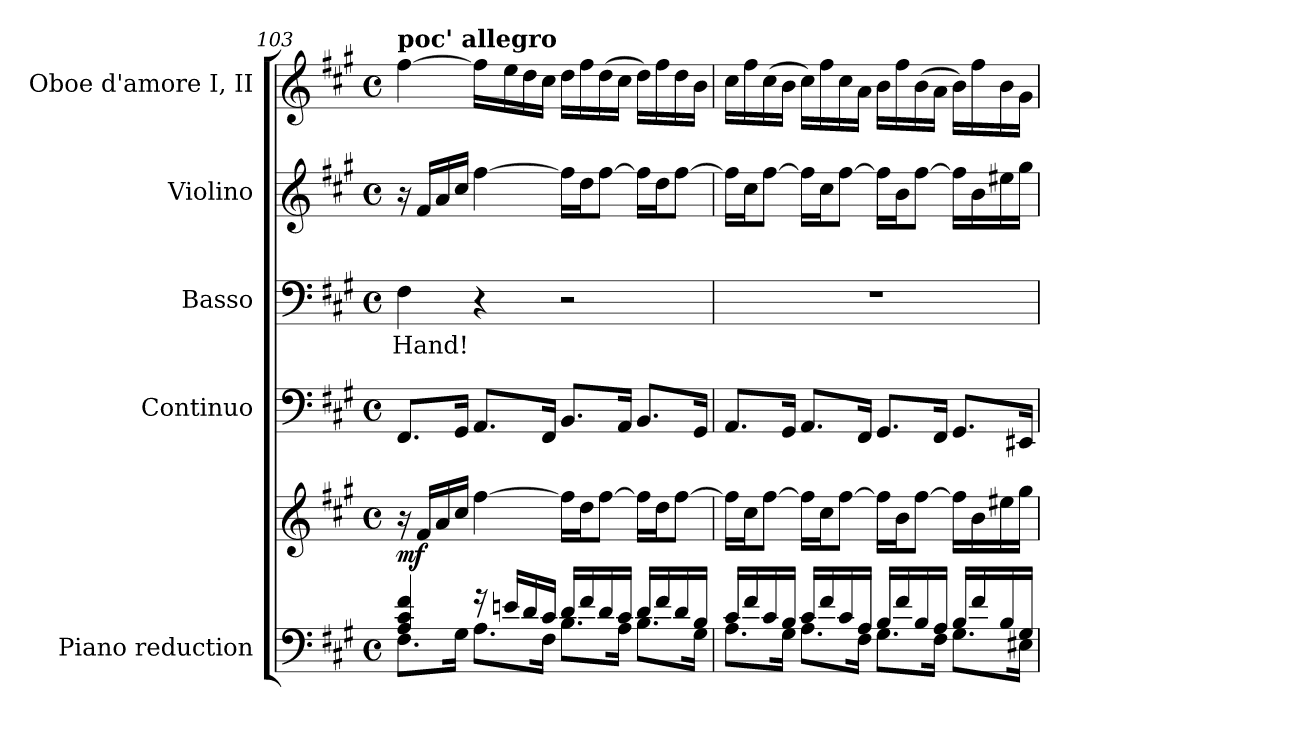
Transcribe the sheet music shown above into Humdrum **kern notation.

**kern	**kern	**dynam	**kern	**dynam	**kern	**text	**kern	**kern
*part5	*part5	*part5	*part4	*part4	*part3	*part3	*part2	*part1
*staff6	*staff5	*staff5/6	*staff4	*staff4	*staff3	*staff3	*staff2	*staff1
*I"Piano reduction	*	*	*I"Continuo	*	*I"Basso	*	*I"Violino	*I"Oboe d'amore I, II
*I'Pno	*	*	*	*	*	*	*I'Vln	*I'Ob
!!LO:LB:g=z
*clefF4	*clefG2	*	*clefF4	*	*clefF4	*	*clefG2	*clefG2
*k[f#c#g#]	*k[f#c#g#]	*	*k[f#c#g#]	*	*k[f#c#g#]	*	*k[f#c#g#]	*k[f#c#g#]
*M4/4	*M4/4	*	*M4/4	*	*M4/4	*	*M4/4	*M4/4
*met(c)	*met(c)	*	*met(c)	*	*met(c)	*	*met(c)	*met(c)
=103	=103	=103	=103	=103	=103	=103	=103	=103
*^	*	*	*	*	*	*	*	*
!	!	!	!	!	!	!	!	!	!LO:TX:a:B:t=poc' allegro
!	!	!	!LO:DY:b	!	!LO:DY:a	!	!LO:LY:b	!	!
4A/ 4c#/ 4f#/	8.F#\L	16r	mf	8.FF#/L	other-dynamics	4F#\	Hand!	16r	[4ff#\
.	.	16f#/LL	.	.	.	.	.	16f#/LL	.
.	.	16a/	.	.	.	.	.	16a/	.
.	16G#\Jk	16cc#/JJ	.	16GG#/Jk	.	.	.	16cc#/JJ	.
16r	8.A\L	[4ff#\	.	8.AA/L	.	4r	.	[4ff#\	16ff#\LL]
16en/LL	.	.	.	.	.	.	.	.	16ee\
16d/	.	.	.	.	.	.	.	.	16dd\
16c#/JJ	16F#\Jk	.	.	16FF#/Jk	.	.	.	.	16cc#\JJ
16d/LL	8.B\L	16ff#\LL]	.	8.BB/L	.	2r	.	16ff#\LL]	16dd\LL
16f#/	.	16dd\J	.	.	.	.	.	16dd\J	16ff#\
16d/	.	[8ff#\J	.	.	.	.	.	[8ff#\J	(16dd\
16c#/JJ	16A\Jk	.	.	16AA/Jk	.	.	.	.	16cc#\JJ
16d/LL	8.B\L	16ff#\LL]	.	8.BB/L	.	.	.	16ff#\LL]	16dd\LL)
16f#/	.	16dd\J	.	.	.	.	.	16dd\J	16ff#\
16d/	.	[8ff#\J	.	.	.	.	.	[8ff#\J	16dd\
16B/JJ	16G#\Jk	.	.	16GG#/Jk	.	.	.	.	16b\JJ
=104	=104	=104	=104	=104	=104	=104	=104	=104	=104
16c#/LL	8.A\L	16ff#\LL]	.	8.AA/L	.	1r	.	16ff#\LL]	16cc#\LL
16f#/	.	16cc#\J	.	.	.	.	.	16cc#\J	16ff#\
16c#/	.	[8ff#\J	.	.	.	.	.	[8ff#\J	(16cc#\
16B/JJ	16G#\Jk	.	.	16GG#/Jk	.	.	.	.	16b\JJ
16c#/LL	8.A\L	16ff#\LL]	.	8.AA/L	.	.	.	16ff#\LL]	16cc#\LL)
16f#/	.	16cc#\J	.	.	.	.	.	16cc#\J	16ff#\
16c#/	.	[8ff#\J	.	.	.	.	.	[8ff#\J	16cc#\
16A/JJ	16F#\Jk	.	.	16FF#/Jk	.	.	.	.	16a\JJ
16B/LL	8.G#\L	16ff#\LL]	.	8.GG#/L	.	.	.	16ff#\LL]	16b\LL
16f#/	.	16b\J	.	.	.	.	.	16b\J	16ff#\
16B/	.	[8ff#\J	.	.	.	.	.	[8ff#\J	(16b\
16A/JJ	16F#\Jk	.	.	16FF#/Jk	.	.	.	.	16a\JJ
16B/LL	8.G#\L	16ff#\LL]	.	8.GG#/L	.	.	.	16ff#\LL]	16b\LL)
16f#/	.	16b\	.	.	.	.	.	16b\	16ff#\
16B/	.	16ee#X\	.	.	.	.	.	16ee#X\	16b\
16G#/JJ	16E#X\Jk	16gg#\JJ	.	16EE#X/Jk	.	.	.	16gg#\JJ	16g#\JJ
*v	*v	*	*	*	*	*	*	*	*
=	=	=	=	=	=	=	=	=
*-	*-	*-	*-	*-	*-	*-	*-	*-
